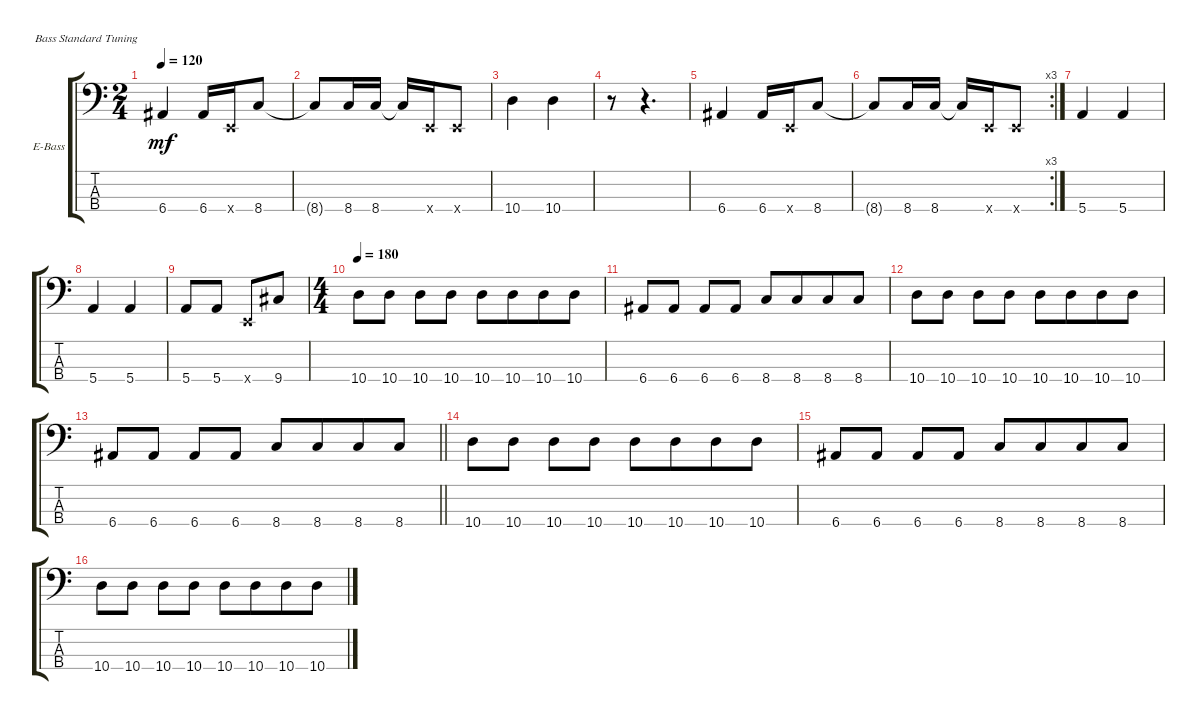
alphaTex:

\bracketExtendMode groupsimilarinstruments
\firstSystemTrackNameOrientation horizontal
\otherSystemsTrackNameOrientation horizontal
\track ("Electric Bass" "E-Bass") {instrument electricbassfinger}
\staff {score tabs}
\tuning (G2 D2 A1 E1)
\ts (2 4)
\tempo 120
\clef f4
\scale
0.312821
\ks c
6.4.4{dy mf} 6.4.16 0.4{x}.16 8.4.8 |
\scale
0.333333 8.4{t}.8 8.4.16 8.4.16 8.4{t}.16 0.4{x}.16 0.4{x}.8 |
\scale
0.333333 10.4.4 10.4.4 |
\scale
0.333333 r.8 r.4{d} |
\scale
0.322751 6.4.4 6.4.16 0.4{x}.16 8.4.8 |
\rc 3
\scale
0.354497 8.4{t}.8 8.4.16 8.4.16 8.4{t}.16 0.4{x}.16 0.4{x}.8 |
\scale
0.322751 5.4.4 5.4.4 |
\scale
0.256303 5.4.4 5.4.4 |
\scale
0.256303 5.4.8 5.4.8 0.4{x}.8 9.4.8 |
\ts (4 4)
\beaming (8 2 2 4)
\tempo 180
\scale
0.487395 10.4.8 10.4.8 10.4.8 10.4.8 10.4.8 10.4.8 10.4.8 10.4.8 |
\scale
0.333333 6.4.8 6.4.8 6.4.8 6.4.8 8.4.8 8.4.8 8.4.8 8.4.8 |
\scale
0.333333 10.4.8 10.4.8 10.4.8 10.4.8 10.4.8 10.4.8 10.4.8 10.4.8 |
\scale
0.333333
\barLineRight lightlight
6.4.8 6.4.8 6.4.8 6.4.8 8.4.8 8.4.8 8.4.8 8.4.8 |
\scale
0.333333 10.4.8 10.4.8 10.4.8 10.4.8 10.4.8 10.4.8 10.4.8 10.4.8 |
\scale
0.333333 6.4.8 6.4.8 6.4.8 6.4.8 8.4.8 8.4.8 8.4.8 8.4.8 |
\scale
0.333333 10.4.8 10.4.8 10.4.8 10.4.8 10.4.8 10.4.8 10.4.8 10.4.8
